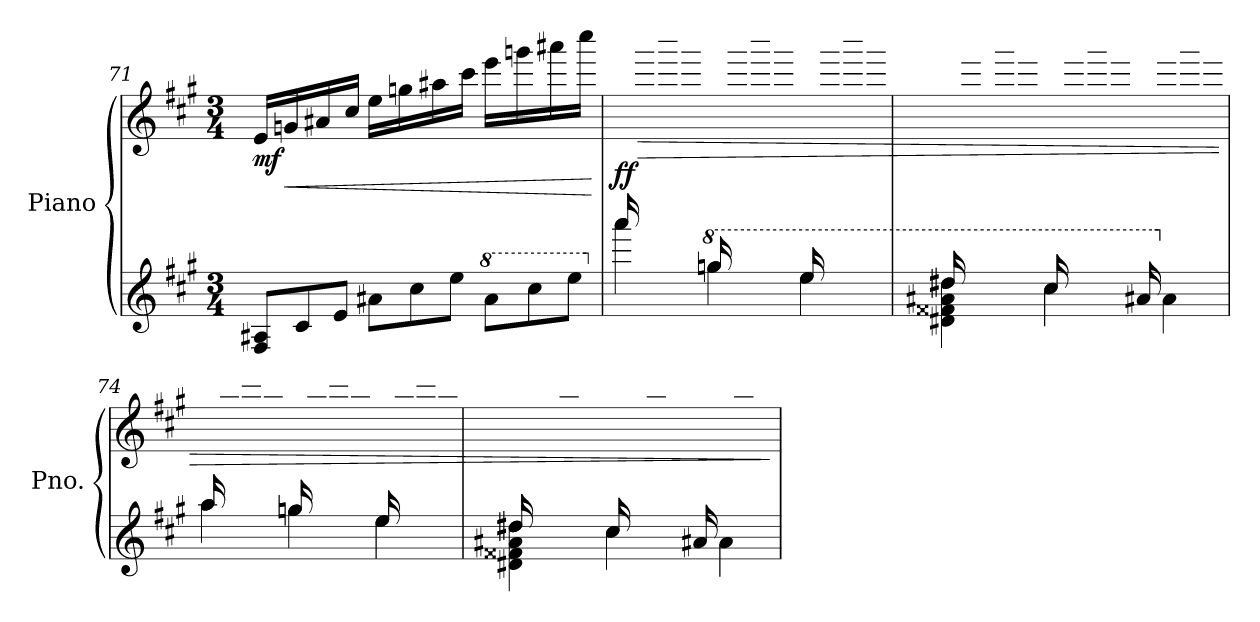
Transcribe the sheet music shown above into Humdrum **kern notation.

**kern	**kern	**dynam
*part1	*part1	*part1
*staff2	*staff1	*staff1/2
*I"Piano	*	*
*I'Pno.	*	*
*clefG2	*clefG2	*
*k[f#c#g#]	*k[f#c#g#]	*
*M3/4	*M3/4	*
*Xtuplet	*	*
=71	=71	=71
!	!	!LO:DY:b
12F#/ 12A#X/L	16e/LL	mf
!	!	!LO:HP:b
.	16gn/	<
12c#/	.	.
.	16a#X/	.
12e/J	.	.
.	16cc#/JJ	.
12a#X\L	16ee\LL	.
.	16ggn\	.
12cc#\	.	.
.	16aa#X\	.
12ee\J	.	.
.	16ccc#\JJ	.
*8va	*	*
12aa#\L	16eee\LL	.
.	16ggg\	.
12ccc#\	.	.
.	16aaa#\	.
12eee\J	.	.
.	16cccc#\JJ	.
.	.	[
=72	=72	=72
*X8va	*	*
*^	*	*
!	!	!	!LO:DY:a=2
16aaa/LL	4aaa\	16ryy	ff
!	!	!	!LO:HP:b
8.ryy	.	16aaa#X\	>
.	.	16cccc#\	.
.	.	16aaa#\JJ	.
*8va	*	*	*
16gggn/LL	4gggn\	16ryy	.
8.ryy	.	16aaa#\	.
.	.	16cccc#\	.
.	.	16aaa#\JJ	.
16eee/LL	4eee\	16ryy	.
8.ryy	.	16aaa#\	.
.	.	16cccc#\	.
.	.	16aaa#\JJ	.
!!LO:LB:g=z
=73	=73	=73	=73
16ddd#X/LL	4dd#X\ 4ff##X\ 4aa#X\ 4ddd#X\	16ryy	.
8.ryy	.	16fff##X\	.
.	.	16aaa#X\	.
.	.	16fff##\JJ	.
16ccc#/LL	4ccc#\	16ryy	.
8.ryy	.	16fff##\	.
.	.	16aaa#\	.
.	.	16fff##\JJ	.
16aa#X/LL	4aa#\	16ryy	.
8.ryy	.	16fff##\	.
.	.	16aaa#\	.
.	.	16fff##\JJ	.
=74	=74	=74	=74
*X8va	*	*	*
16aa/LL	4aa\	16ryy	.
8.ryy	.	16aa#X\	.
.	.	16ccc#\	.
.	.	16aa#\JJ	.
16ggn/LL	4ggn\	16ryy	.
8.ryy	.	16aa#\	.
.	.	16ccc#\	.
.	.	16aa#\JJ	.
16ee/LL	4ee\	16ryy	.
8.ryy	.	16aa#\	.
.	.	16ccc#\	.
.	.	16aa#\JJ	.
=75	=75	=75	=75
16dd#X/LL	4d#X\ 4f##X\ 4a#X\ 4dd#X\	16ryy	.
8.ryy	.	16ff##X\	.
.	.	16aa#X\	.
.	.	16ff##\JJ	.
16cc#/LL	4cc#\	16ryy	.
8.ryy	.	16ff##\	.
.	.	16aa#\	.
.	.	16ff##\JJ	.
16a#X/LL	4a#\	16ryy	.
8.ryy	.	16ff##\	.
.	.	16aa#\	.
.	.	16ff##\JJ	.
*v	*v	*	*
.	.	]
=	=	=
*-	*-	*-
